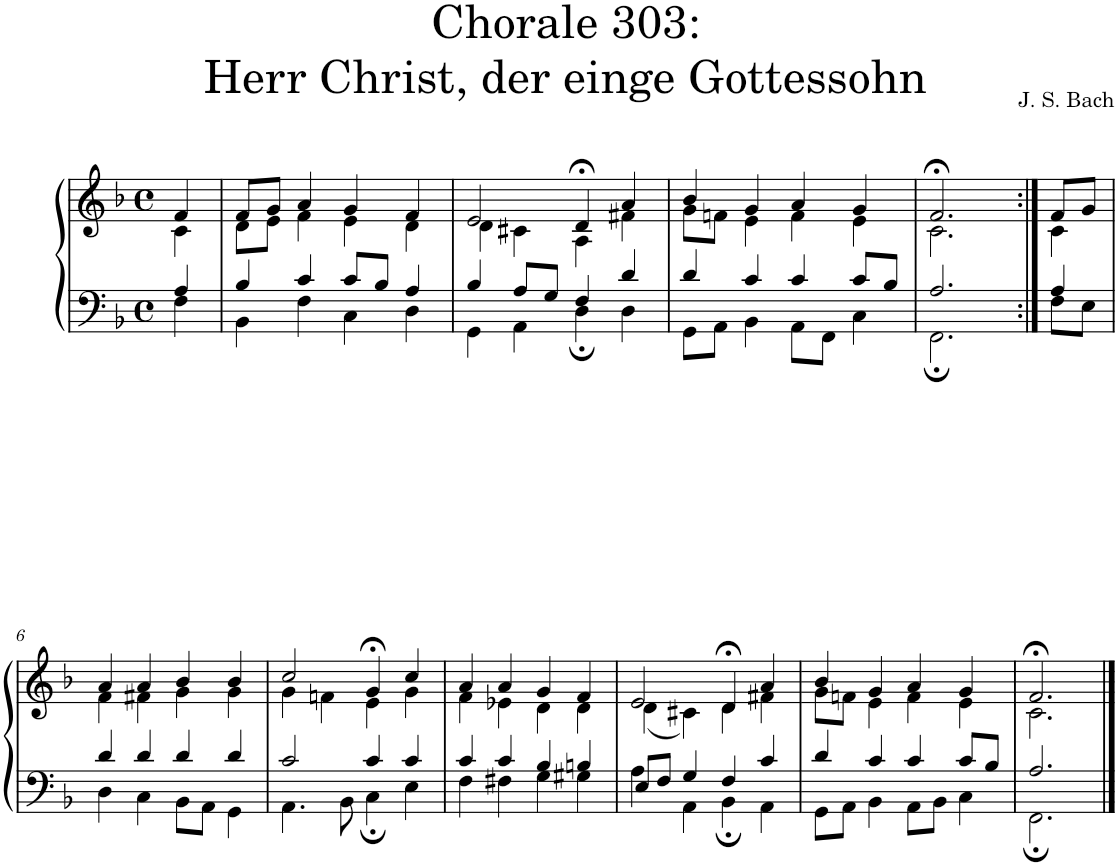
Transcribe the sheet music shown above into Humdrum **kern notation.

**kern	**kern
*part1	*part1
*staff2	*staff1
*I"S,A	*
*clefF4	*clefG2
*k[b-]	*k[b-]
*M4/4	*M4/4
*met(c)	*met(c)
=	=
*^	*^
4A/	4F\	4f/	4c\
=1	=1	=1	=1
4B-/	4BB-\	8f/L	8d\L
.	.	8g/J	8e\J
4c/	4F\	4a/	4f\
8c/L	4C\	4g/	4e\
8B-/J	.	.	.
4A/	4D\	4f/	4d\
=2	=2	=2	=2
4B-/	4GG\	2e/	4d\
8A/L	4AA\	.	4c#X\
8G/J	.	.	.
4F/	4D;\	4d;</	4A\
4d/	4D\	4a/	4f#X\
=3	=3	=3	=3
4d/	8GG\L	4b-/	8g\L
.	8AA\J	.	8fn\J
4c/	4BB-\	4g/	4e\
4c/	8AA\L	4a/	4f\
.	8FF\J	.	.
8c/L	4C\	4g/	4e\
8B-/J	.	.	.
=953	=953	=953	=953
2.A/	2.FF;\	2.f;</	2.c\
=954:|!	=954:|!	=954:|!	=954:|!
4A/	8F\L	8f/L	4c\
.	8E\J	8g/J	.
!!LO:LB:g=z	!!
=6	=6	=6	=6
4d/	4D\	4a/	4f\
4d/	4C\	4a/	4f#X\
4d/	8BB-\L	4b-/	4g\
.	8AA\J	.	.
4d/	4GG\	4b-/	4g\
=7	=7	=7	=7
2c/	4.AA\	2cc/	4g\
.	.	.	4fn\
.	8BB-\	.	.
4c/	4C;\	4g;</	4e\
4c/	4E\	4cc/	4g\
=8	=8	=8	=8
4c/	4F\	4a/	4f\
4c/	4F#X\	4a/	4e-X\
4B-/	4G\	4g/	4d\
4Bn/	4G#X\	4f/	4d\
=9	=9	=9	=9
8E/L	4A\	2e/	(<4d\
8F/J	.	.	.
4G/	4AA\	.	4c#X\)
4F/	4BB-;\	4d;</	4d\
4c/	4AA\	4a/	4f#X\
=10	=10	=10	=10
4d/	8GG\L	4b-/	8g\L
.	8AA\J	.	8fn\J
4c/	4BB-\	4g/	4e\
4c/	8AA\L	4a/	4f\
.	8BB-\J	.	.
8c/L	4C\	4g/	4e\
8B-/J	.	.	.
=11	=11	=11	=11
2.A/	2.FF;\	2.f;</	2.c\
*v	*v	*	*
*	*v	*v
==	==
*-	*-
